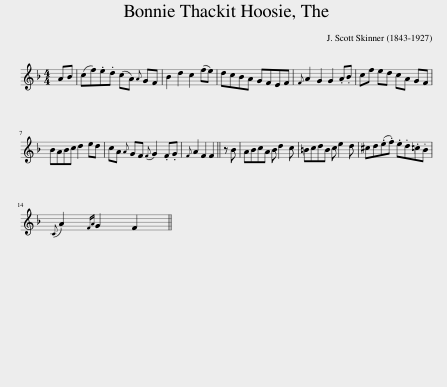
X:1
L:1/8
M:4/4
I:linebreak $
K:F
V:1 treble
V:1
 AB | (cf).e.d (cA){A} GF | B2 d2 c2 (fe) | dcBA GFEF |{F} A2 G2 G2 .A.B | %5
 cf ed cA GF |$ BABc d2 ed | cA{A} GF{F} G2 .F.G |{F} A2 F2 F2 || z B | %10
 ABcA B d2 c | =BcdB c e2 d | ^cd(.e.f) .e.d.=c.B |${C} A2{FA} G2 F2 || %14
